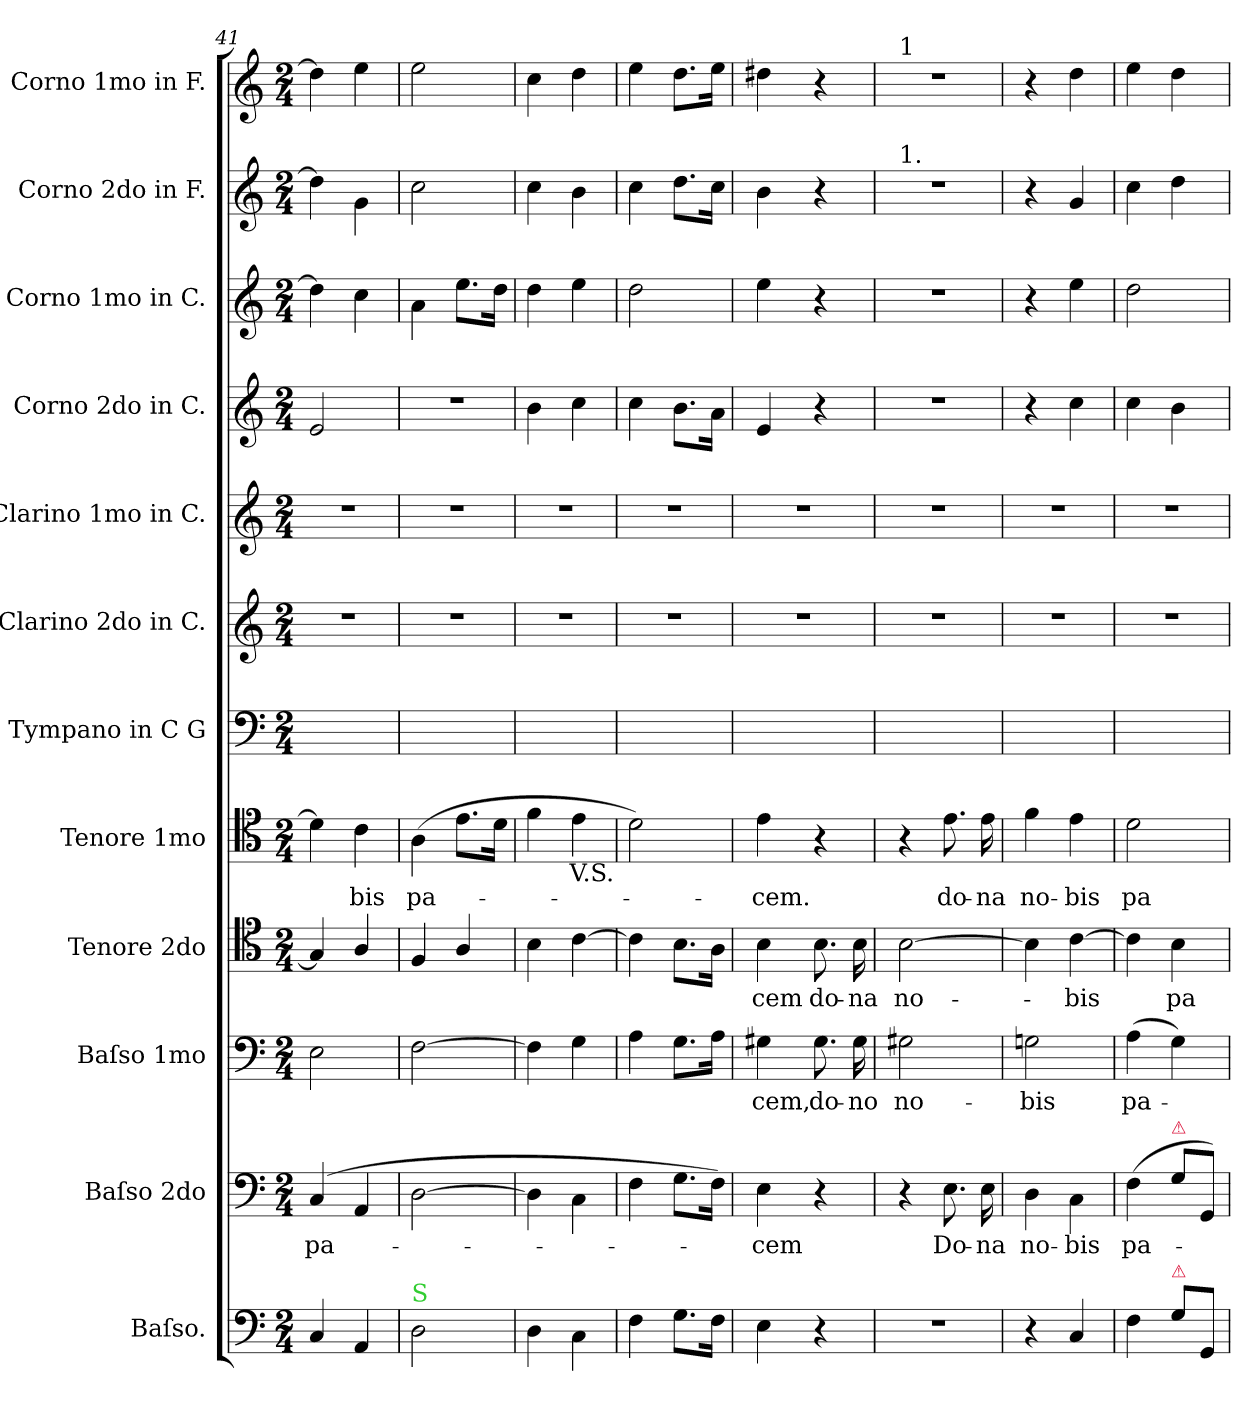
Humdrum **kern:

**kern	**kern	**text	**kern	**text	**kern	**text	**kern	**text	**kern	**kern	**kern	**kern	**kern	**kern	**kern
*part12	*part11	*part11	*part10	*part10	*part9	*part9	*part8	*part8	*part7	*part6	*part5	*part4	*part3	*part2	*part1
*staff12	*staff11	*staff11	*staff10	*staff10	*staff9	*staff9	*staff8	*staff8	*staff7	*staff6	*staff5	*staff4	*staff3	*staff2	*staff1
*I"Baſso.	*I"Baſso 2do	*	*I"Baſso 1mo	*	*I"Tenore 2do	*	*I"Tenore 1mo	*	*I"Tympano in C G	*I"Clarino 2do in C.	*I"Clarino 1mo in C.	*I"Corno 2do in C.	*I"Corno 1mo in C.	*I"Corno 2do in F.	*I"Corno 1mo in F.
*I'b	*	*	*	*	*	*	*	*	*	*	*	*	*	*	*
*clefF4	*clefF4	*	*clefF4	*	*clefC4	*	*clefC4	*	*clefF4	*clefG2	*clefG2	*clefG2	*clefG2	*clefG2	*clefG2
*	*	*	*	*	*	*	*	*	*	*	*	*	*	*ITrd4c7	*ITrd4c7
*k[]	*k[]	*	*k[]	*	*k[]	*	*k[]	*	*k[]	*k[]	*k[]	*k[]	*k[]	*k[b-]	*k[b-]
*M2/4	*M2/4	*	*M2/4	*	*M2/4	*	*M2/4	*	*M2/4	*M2/4	*M2/4	*M2/4	*M2/4	*M2/4	*M2/4
=41	=41	=41	=41	=41	=41	=41	=41	=41	=41	=41	=41	=41	=41	=41	=41
4C/	(4C/	pa-	2E\	.	4G/]	.	4d\]	.	2ryy	2r	2r	2e/	4dd\]	4g\]	4g\]
4AA/	4AA/	.	.	.	4A/	.	4c\	-bis	.	.	.	.	4cc\	4c\	4a\
=42	=42	=42	=42	=42	=42	=42	=42	=42	=42	=42	=42	=42	=42	=42	=42
!LO:TX:a:color=limegreen:t=S	!	!	!	!	!	!	!	!	!	!	!	!	!	!	!
!	!	!	!	!	!	!	!	!	!	!	!	!LO:N:vis=1	!	!	!
2D\	[2D\	.	[2F\	.	4F/	.	(4A\	pa-	2ryy	2r	2r	2r	4a\	2f\	2a\
.	.	.	.	.	4A/	.	8.e\L	.	.	.	.	.	8.ee\L	.	.
.	.	.	.	.	.	.	16d\Jk	.	.	.	.	.	16dd\Jk	.	.
=43	=43	=43	=43	=43	=43	=43	=43	=43	=43	=43	=43	=43	=43	=43	=43
4D\	4D\]	.	4F\]	.	4B\	.	4f\	.	2ryy	2r	2r	4b\	4dd\	4f\	4f\
4C\	4C\	.	4G\	.	[4c\	.	4e\	.	.	.	.	4cc\	4ee\	4e\	4g\
!	!	!	!	!	!	!	!LO:TX:b:rj:t=V.S.	!	!	!	!	!	!	!	!
=44	=44	=44	=44	=44	=44	=44	=44	=44	=44	=44	=44	=44	=44	=44	=44
4F\	4F\	.	4A\	.	4c\]	.	2d\)	.	2ryy	2r	2r	4cc\	2dd\	4f\	4a\
8.G\L	8.G\L	.	8.G\L	.	8.B\L	.	.	.	.	.	.	8.b\L	.	8.g\L	8.g\L
16F\Jk	16F\Jk)	.	16A\Jk	.	16A\Jk	.	.	.	.	.	.	16a\Jk	.	16f\Jk	16a\Jk
=45	=45	=45	=45	=45	=45	=45	=45	=45	=45	=45	=45	=45	=45	=45	=45
4E\	4E\	-cem	4G#X\	-cem,	4B\	-cem	4e\	-cem.	2ryy	2r	2r	4e/	4ee\	4e\	4g#X\
4r	4r	.	8.G#\	do-	8.B\	do-	4r	.	.	.	.	4r	4r	4r	4r
.	.	.	16G#\	-no	16B\	-na	.	.	.	.	.	.	.	.	.
=46	=46	=46	=46	=46	=46	=46	=46	=46	=46	=46	=46	=46	=46	=46	=46
!	!	!	!	!	!	!	!	!	!	!	!	!	!	!	!LO:TX:a:t=1
!	!	!	!	!	!	!	!	!	!	!	!	!	!	!LO:TX:a:t=1.	!
!LO:N:vis=1	!	!	!	!	!	!	!	!	!	!	!	!LO:N:vis=1	!LO:N:vis=1	!	!
2r	4r	.	2G#X\	no-	[2B\	no-	4r	.	2ryy	2r	2r	2r	2r	2r	2r
.	8.E\	Do-	.	.	.	.	8.e\	do-	.	.	.	.	.	.	.
.	16E\	-na	.	.	.	.	16e\	-na	.	.	.	.	.	.	.
=47	=47	=47	=47	=47	=47	=47	=47	=47	=47	=47	=47	=47	=47	=47	=47
4r	4D\	no-	2Gn\	-bis	4B\]	.	4f\	no-	2ryy	2r	2r	4r	4r	4r	4r
4C/	4C\	-bis	.	.	[4c\	-bis	4e\	-bis	.	.	.	4cc\	4ee\	4c/	4g\
=48	=48	=48	=48	=48	=48	=48	=48	=48	=48	=48	=48	=48	=48	=48	=48
4F\	(4F\	pa-	(4A\	pa-	4c\]	.	2d\	pa-	2ryy	2r	2r	4cc\	2dd\	4f\	4a\
!	!LO:TX:a:color=crimson:t=⚠	!	!	!	!	!	!	!	!	!	!	!	!	!	!
!LO:TX:a:color=crimson:t=⚠	!	!	!	!	!	!	!	!	!	!	!	!	!	!	!
8G\L	8G\L	.	4G\)	.	4B\	pa-	.	.	.	.	.	4b\	.	4g\	4g\
8GG/J	8GG/J)	.	.	.	.	.	.	.	.	.	.	.	.	.	.
=	=	=	=	=	=	=	=	=	=	=	=	=	=	=	=
*-	*-	*-	*-	*-	*-	*-	*-	*-	*-	*-	*-	*-	*-	*-	*-
